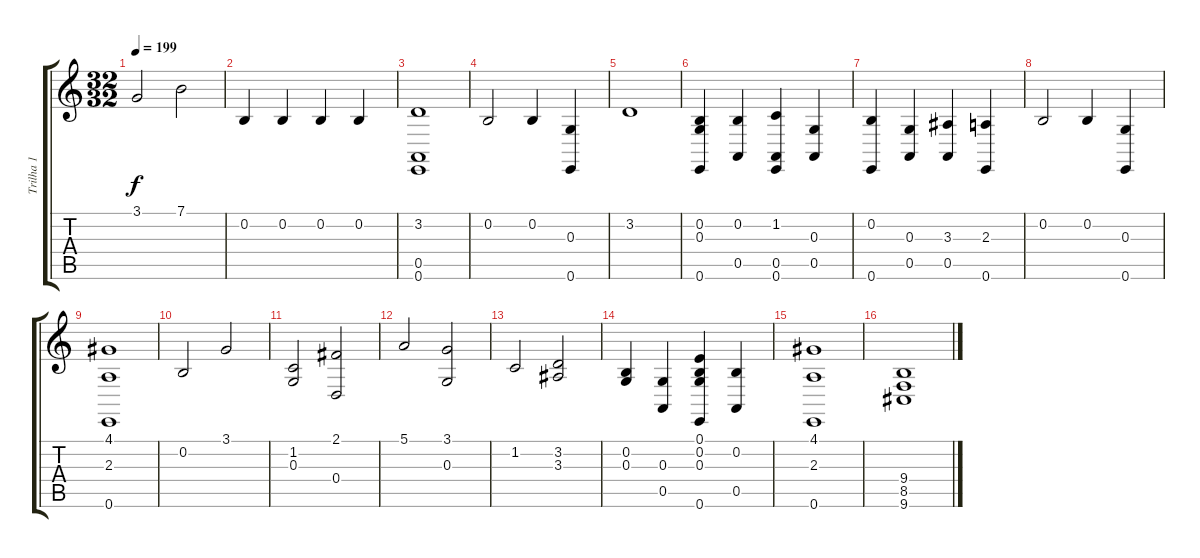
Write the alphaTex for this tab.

\track ("Trilha 1" "Trilha 1") {instrument viola}
\staff {score tabs}
\tuning (E4 B3 G3 D3 A2 E2) {hide}
\ts (32 32)
\tempo 199
\clef g2
\ks c
3.1.2{dy f} 7.1.2 |
0.2.4 0.2.4 0.2.4 0.2.4 |
(3.2 0.5 0.6).1 |
0.2.2 0.2.4 (0.3 0.6).4 |
3.2.1 |
(0.2 0.3 0.6).4 (0.2 0.5).4 (1.2 0.5 0.6).4 (0.3 0.5).4 |
(0.2 0.6).4 (0.3 0.5).4 (3.3 0.5).4 (2.3 0.6).4 |
0.2.2 0.2.4 (0.3 0.6).4 |
(4.1 2.3 0.6).1 |
0.2.2 3.1.2 |
(1.2 0.3).2 (2.1 0.4).2 |
5.1.2 (3.1 0.3).2 |
1.2.2 (3.2 3.3).2 |
(0.2 0.3).4 (0.3 0.5).4 (0.1 0.2 0.3 0.6).4 (0.2 0.5).4 |
(4.1 2.3 0.6).1 |
(9.4 8.5 9.6).1
